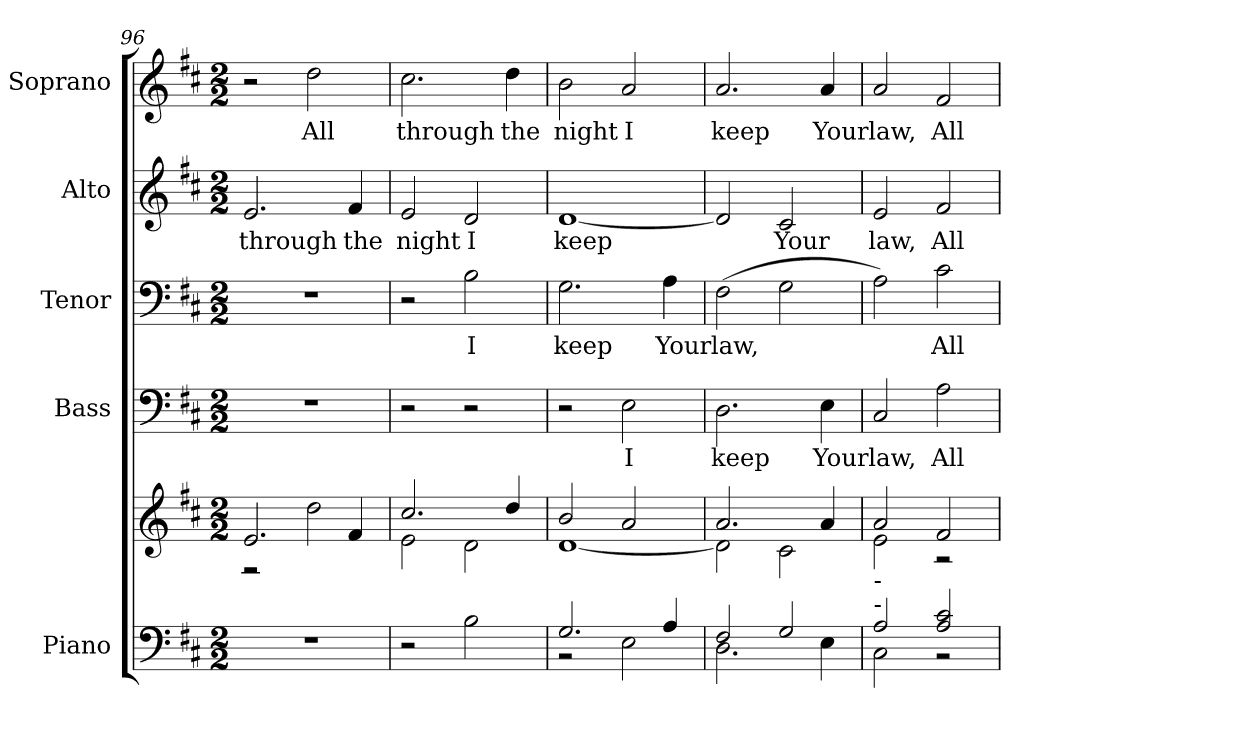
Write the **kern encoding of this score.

**kern	**kern	**kern	**text	**kern	**text	**kern	**text	**kern	**text
*part5	*part5	*part4	*part4	*part3	*part3	*part2	*part2	*part1	*part1
*staff6	*staff5	*staff4	*staff4	*staff3	*staff3	*staff2	*staff2	*staff1	*staff1
*I"Piano	*	*I"Bass	*	*I"Tenor	*	*I"Alto	*	*I"Soprano	*
*I'Pno.	*	*I'B.	*	*I'T.	*	*I'A.	*	*I'S.	*
!!LO:PB:g=z
*clefF4	*clefG2	*clefF4	*	*clefF4	*	*clefG2	*	*clefG2	*
*k[f#c#]	*k[f#c#]	*k[f#c#]	*	*k[f#c#]	*	*k[f#c#]	*	*k[f#c#]	*
*D:	*D:	*D:	*	*D:	*	*D:	*	*D:	*
*M2/2	*M2/2	*M2/2	*	*M2/2	*	*M2/2	*	*M2/2	*
=96	=96	=96	=96	=96	=96	=96	=96	=96	=96
*	*^	*	*	*	*	*	*	*	*
!	!	!	!	!	!	!	!	!LO:LY:b:color=#000000	!	!
1r	2.ei/	2r	1r	.	1r	.	2.ei/	through	2r	.
!	!	!	!	!	!	!	!	!	!	!LO:LY:b:color=#000000
.	.	2ddi\	.	.	.	.	.	.	2ddi\	All
!	!	!	!	!	!	!	!	!LO:LY:b:color=#000000	!	!
.	4f#i/	.	.	.	.	.	4f#i/	the	.	.
=97	=97	=97	=97	=97	=97	=97	=97	=97	=97	=97
!	!	!	!	!	!	!	!	!LO:LY:b:color=#000000	!	!
!	!	!	!	!	!	!	!	!	!	!LO:LY:b:color=#000000
2r	2.cc#i/	2ei\	2r	.	2r	.	2ei/	night	2.cc#i\	through
!	!	!	!	!	!	!LO:LY:b:color=#000000	!	!	!	!
!	!	!	!	!	!	!	!	!LO:LY:b:color=#000000	!	!
2Bi\	.	2di\	2r	.	2Bi\	I	2di/	I	.	.
!	!	!	!	!	!	!	!	!	!	!LO:LY:b:color=#000000
.	4ddi/	.	.	.	.	.	.	.	4ddi\	the
=98	=98	=98	=98	=98	=98	=98	=98	=98	=98	=98
*^	*	*	*	*	*	*	*	*	*	*
!	!	!	!	!	!	!	!LO:LY:b:color=#000000	!	!	!	!
!	!	!	!	!	!	!	!	!	!LO:LY:b:color=#000000	!	!
!	!	!	!	!	!	!	!	!	!	!	!LO:LY:b:color=#000000
2.Gi/	2r	2bi/	[<1di	2r	.	2.Gi\	keep	[<1di	keep	2bi\	night
!	!	!	!	!	!LO:LY:b:color=#000000	!	!	!	!	!	!
!	!	!	!	!	!	!	!	!	!	!	!LO:LY:b:color=#000000
.	2Ei\	2ai/	.	2Ei\	I	.	.	.	.	2ai/	I
!	!	!	!	!	!	!	!LO:LY:b:color=#000000	!	!	!	!
4Ai/	.	.	.	.	.	4Ai\	Your	.	.	.	.
=99	=99	=99	=99	=99	=99	=99	=99	=99	=99	=99	=99
!	!	!	!	!	!LO:LY:b:color=#000000	!	!	!	!	!	!
!	!	!	!	!	!	!	!LO:LY:b:color=#000000	!	!	!	!
!	!	!	!	!	!	!	!	!	!	!	!LO:LY:b:color=#000000
2F#i/	2.Di\	2.ai/	2di\]	2.Di\	keep	(2F#i\	law,	2di/]	.	2.ai/	keep
!	!	!	!	!	!	!	!	!	!LO:LY:b:color=#000000	!	!
2Gi/	.	.	2c#i\	.	.	2Gi\	.	2c#i/	Your	.	.
!	!	!	!	!	!LO:LY:b:color=#000000	!	!	!	!	!	!
!	!	!	!	!	!	!	!	!	!	!	!LO:LY:b:color=#000000
.	4Ei\	4ai/	.	4Ei\	Your	.	.	.	.	4ai/	Your
=100	=100	=100	=100	=100	=100	=100	=100	=100	=100	=100	=100
!	!	!	!	!	!LO:LY:b:color=#000000	!	!	!	!	!	!
!	!	!	!	!	!	!	!	!	!LO:LY:b:color=#000000	!	!
!	!	!LO:TX:b:t=-	!	!	!	!	!	!	!	!	!
!LO:TX:a:t=-	!	!	!	!	!	!	!	!	!	!	!
!	!	!	!	!	!	!	!	!	!	!	!LO:LY:b:color=#000000
2Ai/	2C#i\	2ai/	2ei\	2C#i/	law,	2Ai\)	.	2ei/	law,	2ai/	law,
!	!	!	!	!	!LO:LY:b:color=#000000	!	!	!	!	!	!
!	!	!	!	!	!	!	!LO:LY:b:color=#000000	!	!	!	!
!	!	!	!	!	!	!	!	!	!LO:LY:b:color=#000000	!	!
!	!	!	!	!	!	!	!	!	!	!	!LO:LY:b:color=#000000
2Ai/ 2c#i	2r	2f#i/	2r	2Ai\	All	2c#i\	All	2f#i/	All	2f#i/	All
*v	*v	*	*	*	*	*	*	*	*	*	*
*	*v	*v	*	*	*	*	*	*	*	*
=	=	=	=	=	=	=	=	=	=
*-	*-	*-	*-	*-	*-	*-	*-	*-	*-
